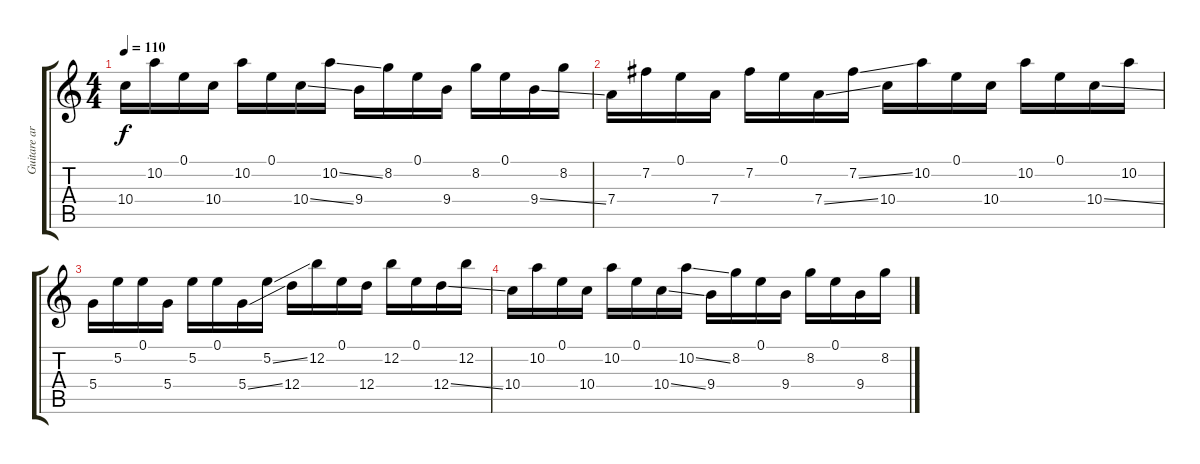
\track ("Guitare arpège" "Guitare ar") {instrument acousticguitarnylon}
\staff {score tabs}
\tuning (E4 B3 G3 D3 A2 E2) {hide}
\ts (4 4)
\tempo 110
\clef g2
\ks c
10.4.16{dy f} 10.2.16 0.1.16 10.4.16 10.2.16 0.1.16 10.4{ss}.16 10.2{ss}.16 9.4.16 8.2.16 0.1.16 9.4.16 8.2.16 0.1.16 9.4{ss}.16 8.2.16 |
7.4.16 7.2.16 0.1.16 7.4.16 7.2.16 0.1.16 7.4{ss}.16 7.2{ss}.16 10.4.16 10.2.16 0.1.16 10.4.16 10.2.16 0.1.16 10.4{ss}.16 10.2.16 |
5.4.16 5.2.16 0.1.16 5.4.16 5.2.16 0.1.16 5.4{ss}.16 5.2{ss}.16 12.4.16 12.2.16 0.1.16 12.4.16 12.2.16 0.1.16 12.4{ss}.16 12.2.16 |
10.4.16 10.2.16 0.1.16 10.4.16 10.2.16 0.1.16 10.4{ss}.16 10.2{ss}.16 9.4.16 8.2.16 0.1.16 9.4.16 8.2.16 0.1.16 9.4.16 8.2.16
